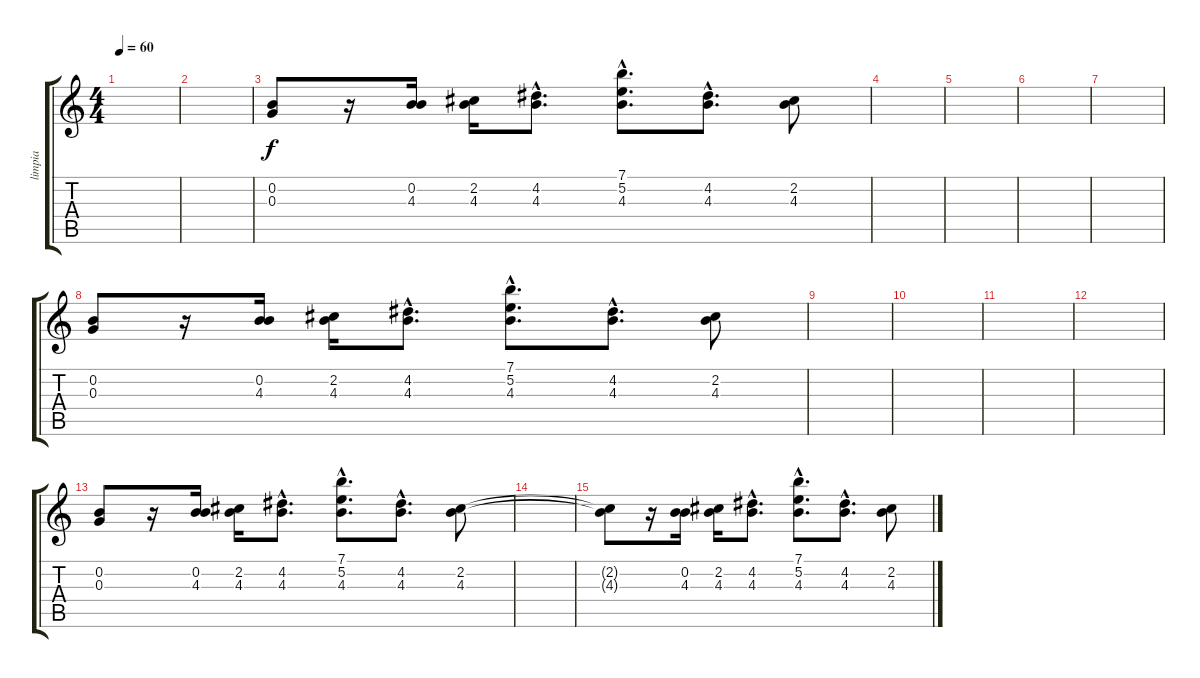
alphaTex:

\track ("limpia" "limpia") {instrument electricguitarjazz}
\staff {score tabs}
\tuning (E4 B3 G3 D3 A2 E2) {hide}
\ts (4 4)
\tempo 60
\clef g2
\ks c
|
|
(0.2 0.3).8 r.16 (0.2 4.3).16 (2.2 4.3).16 (4.2{hac} 4.3{hac}).8{d} (7.1{hac} 5.2{hac} 4.3{hac}).8{d} (4.2{hac} 4.3{hac}).8{d} (2.2 4.3).8 |
|
|
|
|
(0.2 0.3).8 r.16 (0.2 4.3).16 (2.2 4.3).16 (4.2{hac} 4.3{hac}).8{d} (7.1{hac} 5.2{hac} 4.3{hac}).8{d} (4.2{hac} 4.3{hac}).8{d} (2.2 4.3).8 |
|
|
|
|
(0.2 0.3).8 r.16 (0.2 4.3).16 (2.2 4.3).16 (4.2{hac} 4.3{hac}).8{d} (7.1{hac} 5.2{hac} 4.3{hac}).8{d} (4.2{hac} 4.3{hac}).8{d} (2.2 4.3).8 |
|
(2.2{t} 4.3{t}).8 r.16 (0.2 4.3).16 (2.2 4.3).16 (4.2{hac} 4.3{hac}).8{d} (7.1{hac} 5.2{hac} 4.3{hac}).8{d} (4.2{hac} 4.3{hac}).8{d} (2.2 4.3).8
